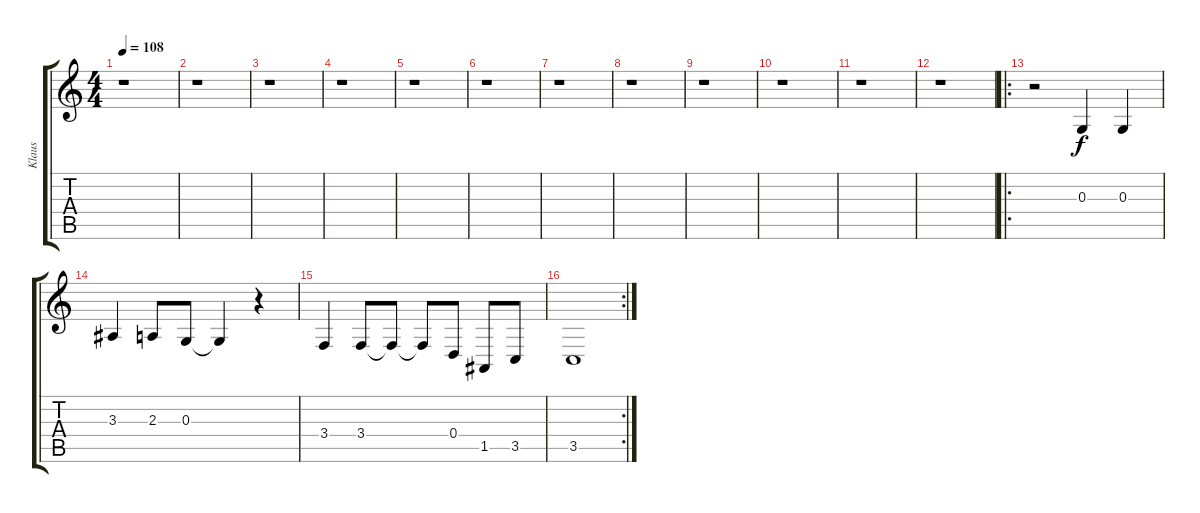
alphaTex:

\track ("Klaus" "Klaus") {instrument recorder}
\staff {score tabs}
\tuning (E4 B3 G3 D3 A2 E2) {hide}
\ts (4 4)
\tempo 108
\clef g2
\ks c
r.1{dy f} |
r.1 |
r.1 |
r.1 |
r.1 |
r.1 |
r.1 |
r.1 |
r.1 |
r.1 |
r.1 |
r.1 |
\ro
r.2 0.3.4 0.3.4 |
3.3.4 2.3.8 0.3.8 0.3{t}.4 r.4 |
3.4.4 3.4.8 3.4{t}.8 3.4{t}.8 0.4.8 1.5.8 3.5.8 |
\rc 2
3.5.1
